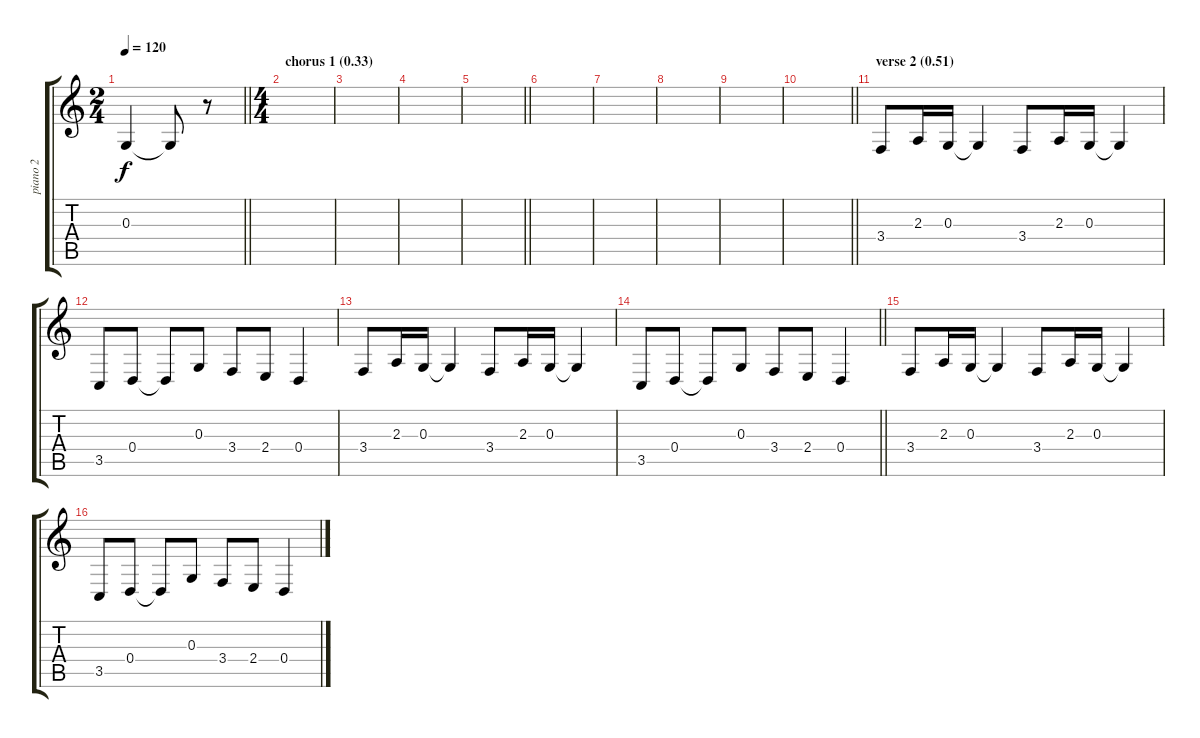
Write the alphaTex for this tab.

\track ("piano 2" "piano 2") {instrument clavinet}
\staff {score tabs}
\tuning (E4 B3 G3 D3 A2 E2) {hide}
\ts (2 4)
\tempo 120
\clef g2
\barLineRight lightlight
\ks c
0.3{t}.4{dy f} 0.3{t}.8 r.8 |
\ts (4 4)
\section ("" "chorus 1 (0.33)")
|
|
|
\barLineRight lightlight
|
|
|
|
|
\barLineRight lightlight
|
\section ("" "verse 2 (0.51)")
3.4.8 2.3.16 0.3.16 0.3{t}.4 3.4.8 2.3.16 0.3.16 0.3{t}.4 |
3.5.8 0.4.8 0.4{t}.8 0.3.8 3.4.8 2.4.8 0.4.4 |
3.4.8 2.3.16 0.3.16 0.3{t}.4 3.4.8 2.3.16 0.3.16 0.3{t}.4 |
\barLineRight lightlight
3.5.8 0.4.8 0.4{t}.8 0.3.8 3.4.8 2.4.8 0.4.4 |
3.4.8 2.3.16 0.3.16 0.3{t}.4 3.4.8 2.3.16 0.3.16 0.3{t}.4 |
3.5.8 0.4.8 0.4{t}.8 0.3.8 3.4.8 2.4.8 0.4.4
